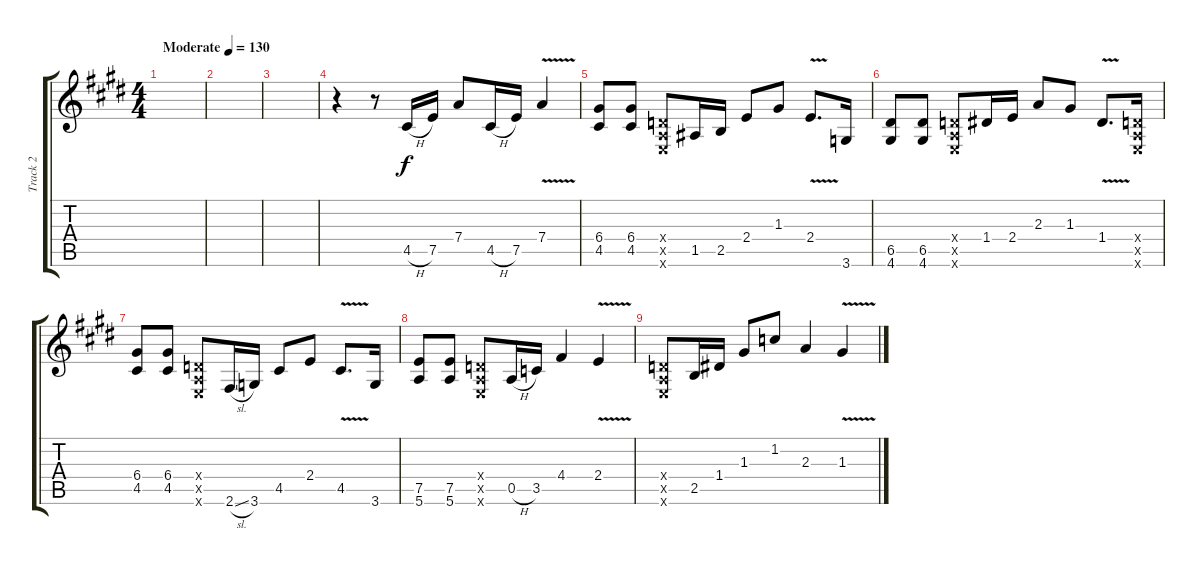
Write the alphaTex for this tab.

\track ("Track 2" "Track 2") {instrument overdrivenguitar}
\staff {score tabs}
\tuning (E4 B3 G3 D3 A2 E2) {hide}
\ts (4 4)
\tempo (130 "Moderate")
\clef g2
\ks c#minor
|
|
|
r.4 r.8 4.5{h}.16 7.5.16 7.4.8 4.5{h}.16 7.5.16 7.4{v}.4 |
(6.4 4.5).8 (6.4 4.5).8 (0.4{x} 0.5{x} 0.6{x}).8 1.5.16 2.5.16 2.4.8 1.3.8 2.4{v}.8{d} 3.6.16 |
(6.5 4.6).8 (6.5 4.6).8 (0.4{x} 0.5{x} 0.6{x}).8 1.4.16 2.4.16 2.3.8 1.3.8 1.4{v}.8{d} (0.4{x} 0.5{x} 0.6{x}).16 |
(6.4 4.5).8 (6.4 4.5).8 (0.4{x} 0.5{x} 0.6{x}).8 2.6{sl}.16 3.6.16 4.5.8 2.4.8 4.5{v}.8{d} 3.6.16 |
(7.5 5.6).8 (7.5 5.6).8 (0.4{x} 0.5{x} 0.6{x}).8 0.5{h}.16 3.5.16 4.4.4 2.4{v}.4 |
(0.4{x} 0.5{x} 0.6{x}).8 2.5.16 1.4.16 1.3.8 1.2.8 2.3.4 1.3{v}.4
